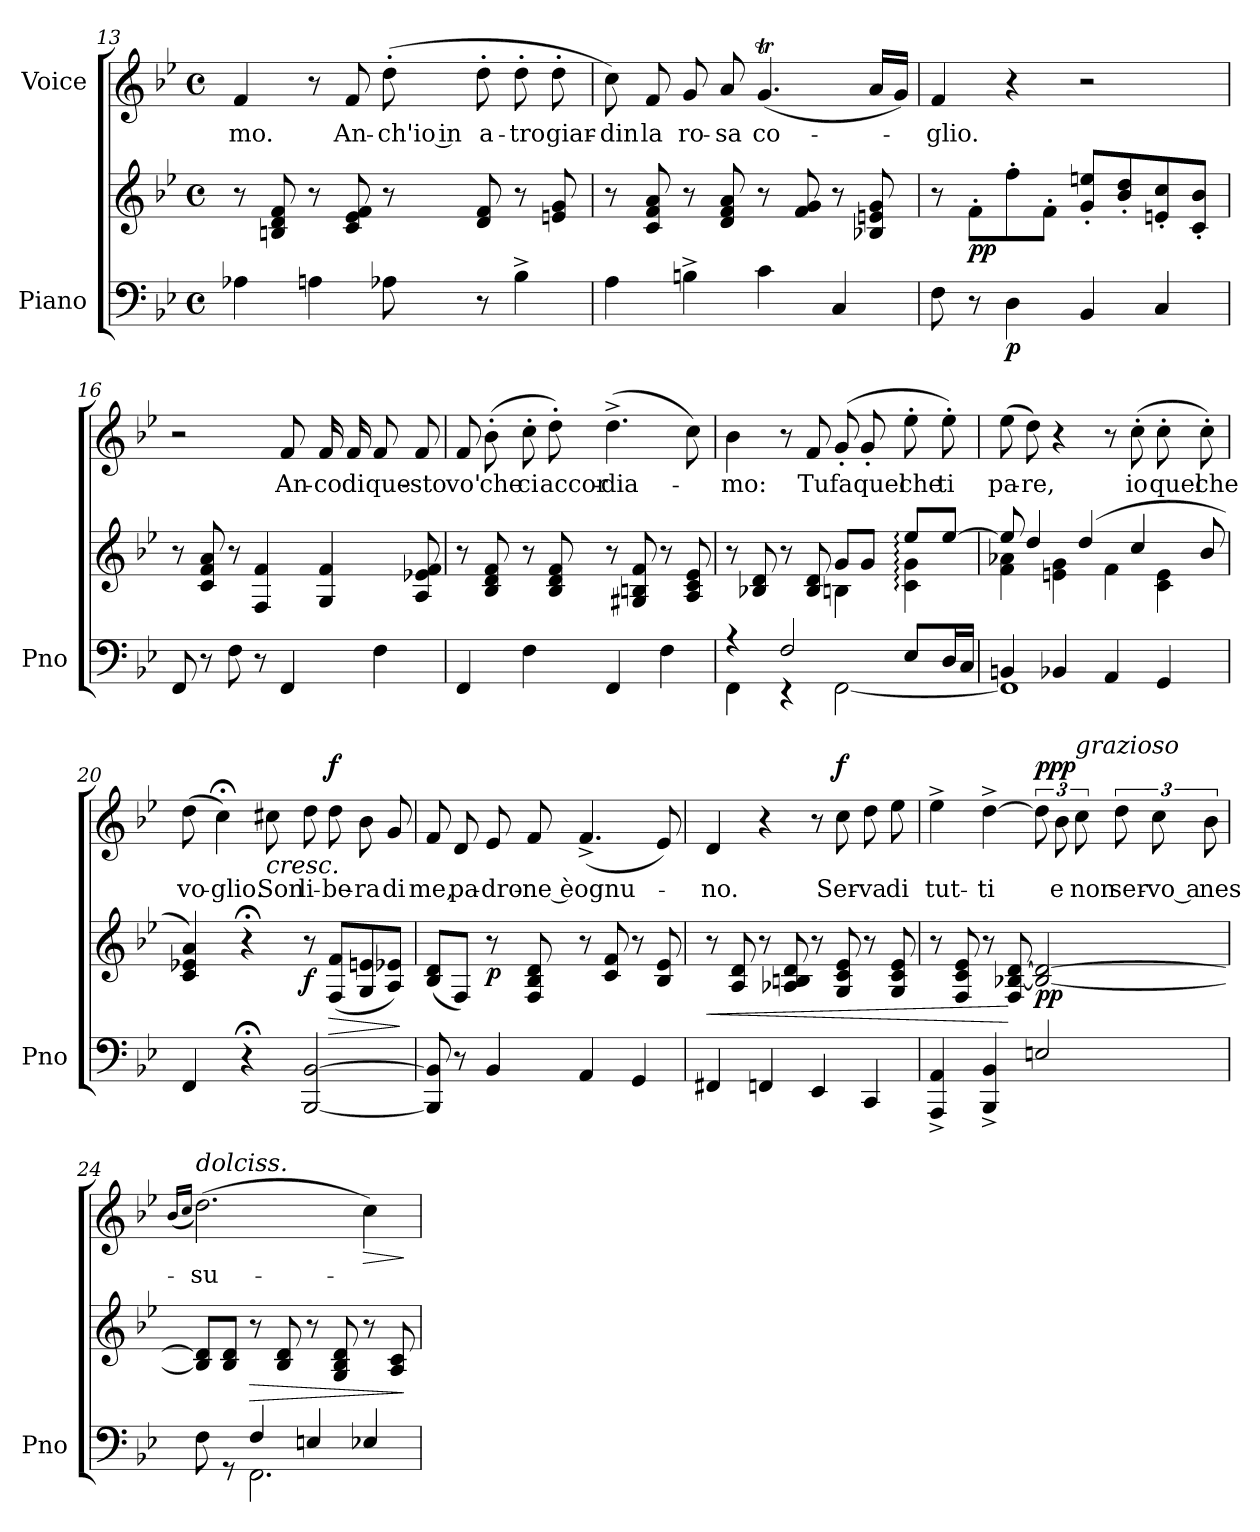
**kern	**kern	**dynam	**kern	**text	**dynam
*part2	*part2	*part2	*part1	*part1	*part1
*staff3	*staff2	*staff2/3	*staff1	*staff1	*staff1
*I"Piano	*	*	*I"Voice	*	*
*I'Pno	*	*	*	*	*
!!LO:LB:g=z
*clefF4	*clefG2	*	*clefG2	*	*
*k[b-e-]	*k[b-e-]	*	*k[b-e-]	*	*
*M4/4	*M4/4	*	*M4/4	*	*
*met(c)	*met(c)	*	*met(c)	*	*
=13	=13	=13	=13	=13	=13
4A-X\	8r	.	4f/	mo.	.
.	8Bn/ 8d/ 8f/	.	.	.	.
4An\	8r	.	8r	.	.
.	8c/ 8e-/ 8f/	.	8f/	An-	.
8A-X\	8r	.	(8dd'\	ch'io in	.
8r	8d/ 8f/	.	8dd'\	a-	.
4B-^\	8r	.	8dd'\	tro	.
.	8en/ 8g/	.	8dd'\	giar-	.
=14	=14	=14	=14	=14	=14
4A\	8r	.	8cc\)	din	.
.	8c/ 8f/ 8a/	.	8f/	la	.
4Bn^\	8r	.	8g/	ro-	.
.	8d/ 8f/ 8a/	.	8a/	sa	.
4c\	8r	.	(4.gT/	co-	.
.	8f/ 8g/	.	.	.	.
4C/	8r	.	.	.	.
.	8B-X/ 8en/ 8g/	.	16a/LL	.	.
.	.	.	16g/JJ)	.	.
!!LO:LB:g=z
=15	=15	=15	=15	=15	=15
8F\	8r	.	4f/	glio.	.
!	!	!LO:DY:b	!	!	!
8r	8f'\L	pp	.	.	.
!	!	!LO:DY:b=2	!	!	!
4D\	8ff'\	p	4r	.	.
.	8f'\J	.	.	.	.
4BB-/	8g/' 8een/'L	.	2r	.	.
.	8b-/' 8dd/'	.	.	.	.
4C/	8en/' 8cc/'	.	.	.	.
.	8c/' 8b-/'J	.	.	.	.
=16	=16	=16	=16	=16	=16
8FF/	8r	.	2r	.	.
8r	8c/ 8f/ 8a/	.	.	.	.
8F\	8r	.	.	.	.
8r	4F/ 4f/	.	.	.	.
4FF/	.	.	8f/	An-	.
.	4G/ 4f/	.	16f/	co	.
.	.	.	16f/	di	.
4F\	.	.	8f/	que-	.
.	8A/ 8e-X/ 8f/	.	8f/	sto	.
=17	=17	=17	=17	=17	=17
4FF/	8r	.	8f/	vo'	.
.	8B-/ 8d/ 8f/	.	(8b-'\	che	.
4F\	8r	.	8cc'\	ci	.
.	8B-/ 8d/ 8f/	.	8dd'\)	accor-	.
4FF/	8r	.	(4.dd^\	dia-	.
.	8G#X/ 8Bn/ 8f/	.	.	.	.
4F\	8r	.	.	.	.
.	8A/ 8c/ 8e-/	.	8cc\)	.	.
!!LO:LB:g=z
=18	=18	=18	=18	=18	=18
*^	*^	*	*	*	*
4r	4FF\	8r	2ryy	.	4b-\	mo:	.
.	.	8B-X/ 8d/	.	.	.	.	.
2F/	4r	8r	.	.	8r	.	.
.	.	8B-/ 8d/	.	.	8f/	Tu	.
.	[2FF\	8g/L	4Bn\	.	(8g'/	fa	.
.	.	8g/J	.	.	8g'/	quel	.
8E-/L	.	8ee-:/L	4c\: 4g\:	.	8ee-'\	che	.
16D/L	.	[8ee-/J	.	.	8ee-'\)	ti	.
16C/JJ	.	.	.	.	.	.	.
=19	=19	=19	=19	=19	=19	=19	=19
4BBn/	1FF]	8ee-/]	4f\ 4a-X\	.	(8ee-\	pa-	.
.	.	4dd/	.	.	8dd\)	re,	.
4BB-X/	.	.	4en\ 4g\	.	4r	.	.
.	.	(4dd/	.	.	.	.	.
4AA/	.	.	4f\	.	8r	.	.
.	.	4cc/	.	.	(8cc'\	io	.
4GG/	.	.	4c\ 4e\	.	8cc'\	quel	.
.	.	8b-/	.	.	8cc'\)	che	.
*v	*v	*	*	*	*	*	*
*	*v	*v	*	*	*	*
=20	=20	=20	=20	=20	=20
4FF/	4c/ 4e-X/ 4a/)	.	(8dd\	vo-	.
.	.	.	4cc;<\)	glio.	.
4r;<	4r;<	.	.	.	.
!	!	!	!	!	!LO:HP:b
.	.	.	8cc#X\	Son	<
!	!	!LO:DY:b	!	!	!
[2BBB-/ [2BB-/	8r	f	8dd\	li-	.
!	!	!LO:HP:b	!	!	!LO:DY:a
.	(8F/ 8f/L	>	8dd\	be-	f
.	8G/ 8en/	.	8b-\	ra	[
.	8A/ 8e-X/J)	.	8g/	di	.
.	.	]	.	.	.
!!LO:PB:g=z
=21	=21	=21	=21	=21	=21
8BBB-/] 8BB-/]	(8B-/ 8d/L	.	8f/	me,	.
8r	8F/J)	.	8d/	pa-	.
!	!	!LO:DY:b	!	!	!
4BB-/	8r	p	8e-/	dro-	.
.	8F/ 8B-/ 8d/	.	8f/	ne è	.
4AA/	8r	.	(4.f^/	ognu-	.
.	8c/ 8f/	.	.	.	.
4GG/	8r	.	.	.	.
.	8B-/ 8e-/	.	8e-/)	.	.
=22	=22	=22	=22	=22	=22
!	!	!LO:HP:b	!	!	!
4FF#X/	8r	<	4d/	no.	.
.	8A/ 8d/	.	.	.	.
4FFn/	8r	.	4r	.	.
.	8A-X/ 8Bn/ 8d/	.	.	.	.
4EE-/	8r	.	8r	.	.
!	!	!	!	!	!LO:DY:a
.	8G/ 8c/ 8e-/	.	8cc\	Ser-	f
4CC/	8r	.	8dd\	va	.
.	8G/ 8c/ 8e-/	.	8ee-\	di	.
=23	=23	=23	=23	=23	=23
4AAA/^ 4AA/^	8r	.	4ee-^\	tut-	.
.	8F/ 8c/ 8e-/	.	.	.	.
4BBB-/^ 4BB-/^	8r	.	[4dd^\	ti	.
.	8F/ [8B-X/ [8d/	[	.	.	.
!	!	!LO:DY:b	!	!	!LO:DY:a
2En/	2B-/_ 2d/_	pp	12dd\]	.	ppp
.	.	.	12b-\	e	.
!	!	!	!LO:TX:a:i:t=grazioso	!	!
.	.	.	12cc\	non	.
.	.	.	12dd\	ser-	.
.	.	.	12cc\	vo a	.
.	.	.	12b-\	nes-	.
!!LO:LB:g=z
=24	=24	=24	=24	=24	=24
.	.	.	(16qb-/LL	.	.
.	.	.	16qcc/JJ	.	.
*^	*	*	*	*	*
!	!	!	!	!LO:TX:a:i:t=dolciss.	!	!
8F\	4ryy	8B-/] 8d/]L	.	(2.dd\)	su-	.
8rGG	.	8B-/ 8d/J	.	.	.	.
!	!	!	!LO:HP:b	!	!	!
4F/	2.FF\	8r	>	.	.	.
.	.	8B-/ 8d/	.	.	.	.
4En/	.	8r	.	.	.	.
.	.	8G/ 8B-/ 8d/	.	.	.	.
!	!	!	!	!	!	!LO:HP:b
4E-X/	.	8r	.	4cc\)	.	>
.	.	8A/ 8c/	.	.	.	.
*v	*v	*	*	*	*	*
.	.	]	.	.	]
=	=	=	=	=	=
*-	*-	*-	*-	*-	*-
